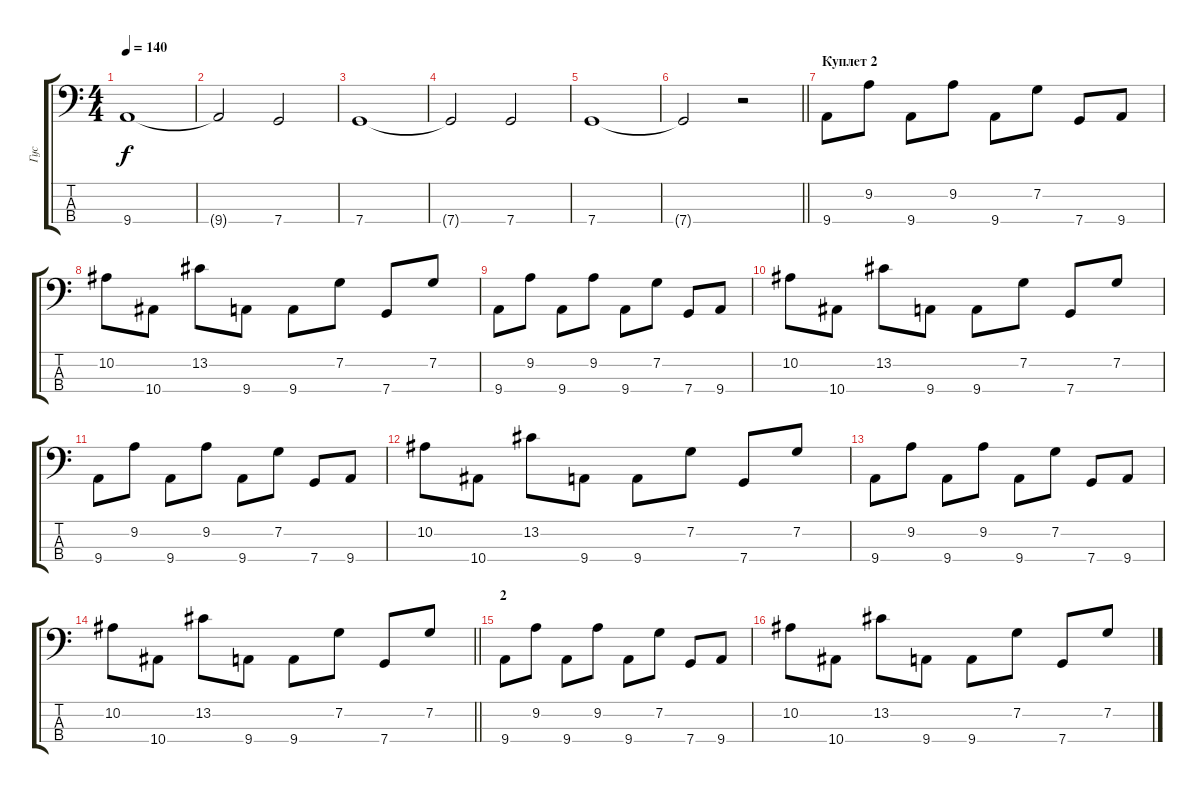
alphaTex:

\track ("Гус" "Гус") {instrument electricbassfinger}
\staff {score tabs}
\tuning (F2 C2 G1 C1) {hide}
\ts (4 4)
\tempo 140
\clef f4
\ks c
9.4.1{dy f} |
9.4{t}.2 7.4.2 |
7.4.1 |
7.4{t}.2 7.4.2 |
7.4.1 |
\barLineRight lightlight
7.4{t}.2 r.2 |
\section ("" "Куплет 2")
9.4.8 9.2.8 9.4.8 9.2.8 9.4.8 7.2.8 7.4.8 9.4.8 |
10.2.8 10.4.8 13.2.8 9.4.8 9.4.8 7.2.8 7.4.8 7.2.8 |
9.4.8 9.2.8 9.4.8 9.2.8 9.4.8 7.2.8 7.4.8 9.4.8 |
10.2.8 10.4.8 13.2.8 9.4.8 9.4.8 7.2.8 7.4.8 7.2.8 |
9.4.8 9.2.8 9.4.8 9.2.8 9.4.8 7.2.8 7.4.8 9.4.8 |
10.2.8 10.4.8 13.2.8 9.4.8 9.4.8 7.2.8 7.4.8 7.2.8 |
9.4.8 9.2.8 9.4.8 9.2.8 9.4.8 7.2.8 7.4.8 9.4.8 |
\barLineRight lightlight
10.2.8 10.4.8 13.2.8 9.4.8 9.4.8 7.2.8 7.4.8 7.2.8 |
\section ("" "2")
9.4.8 9.2.8 9.4.8 9.2.8 9.4.8 7.2.8 7.4.8 9.4.8 |
10.2.8 10.4.8 13.2.8 9.4.8 9.4.8 7.2.8 7.4.8 7.2.8
